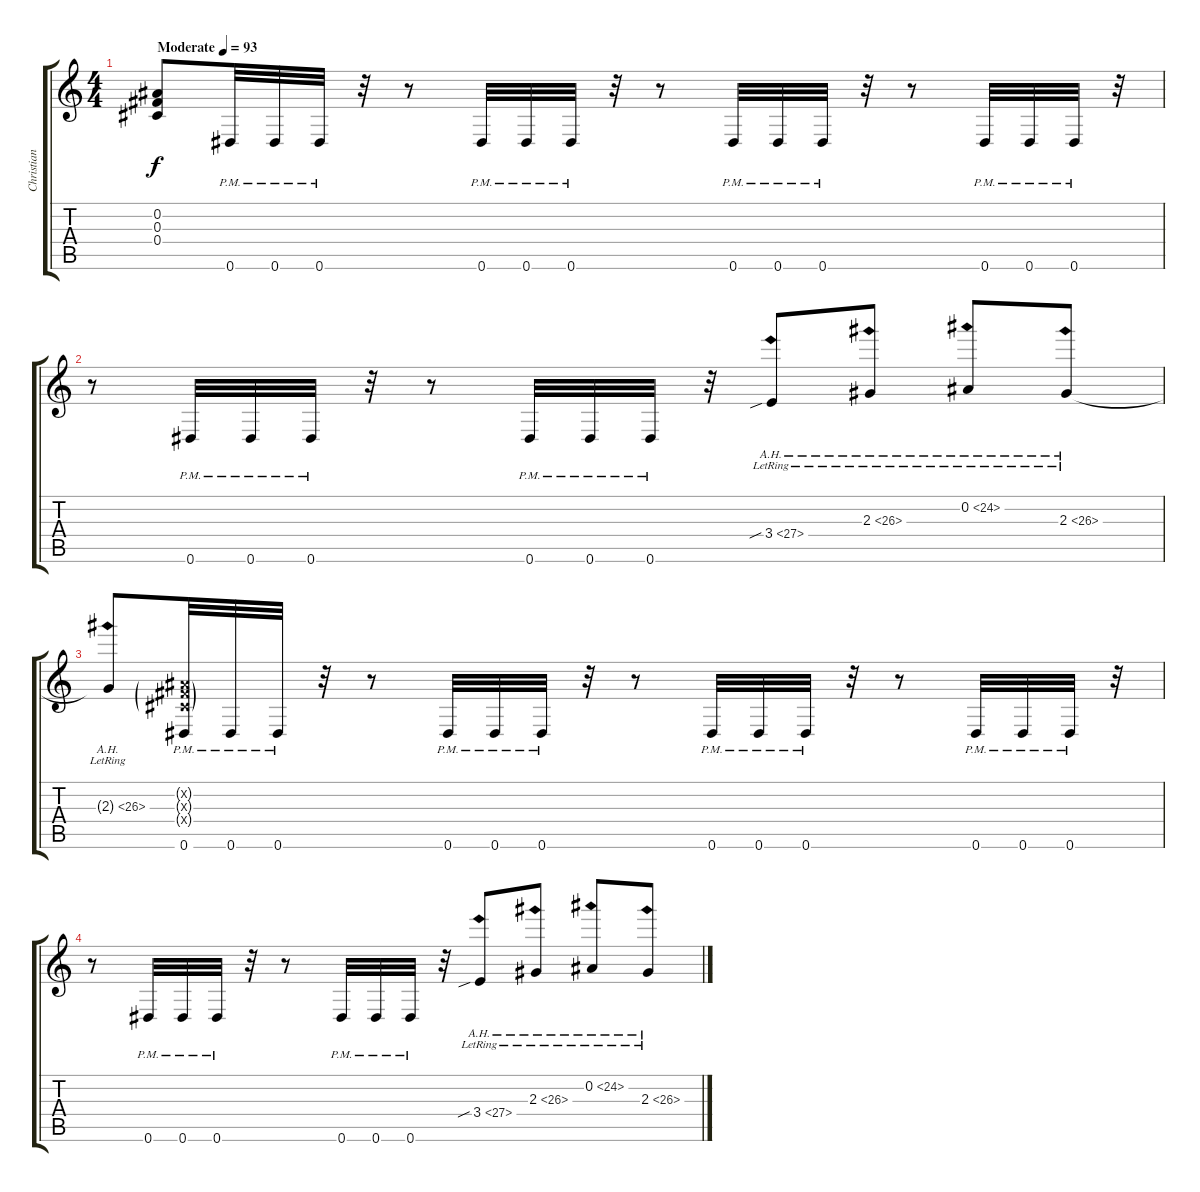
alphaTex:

\track ("Christian Andreu" "Christian ") {instrument distortionguitar}
\staff {score tabs}
\tuning (Eb4 Bb3 Gb3 Db3 Ab2 Eb2) {hide}
\ts (4 4)
\tempo (93 "Moderate")
\clef g2
\ks c
(0.2 0.3 0.4).8{dy f instrument distortionguitar} 0.6{pm}.32 0.6{pm}.32 0.6{pm}.32 r.32 r.8 0.6{pm}.32 0.6{pm}.32 0.6{pm}.32 r.32 r.8 0.6{pm}.32 0.6{pm}.32 0.6{pm}.32 r.32 r.8 0.6{pm}.32 0.6{pm}.32 0.6{pm}.32 r.32 |
r.8 0.6{pm}.32 0.6{pm}.32 0.6{pm}.32 r.32 r.8 0.6{pm}.32 0.6{pm}.32 0.6{pm}.32 r.32 3.4{ah 24 sib lr}.8 2.3{ah 24 lr}.8 0.2{ah 24 lr}.8 2.3{ah 24 lr}.8 |
2.3{ah 24 lr t}.8 (0.2{g x} 0.3{g x} 0.4{g x} 0.6{pm}).32 0.6{pm}.32 0.6{pm}.32 r.32 r.8 0.6{pm}.32 0.6{pm}.32 0.6{pm}.32 r.32 r.8 0.6{pm}.32 0.6{pm}.32 0.6{pm}.32 r.32 r.8 0.6{pm}.32 0.6{pm}.32 0.6{pm}.32 r.32 |
r.8 0.6{pm}.32 0.6{pm}.32 0.6{pm}.32 r.32 r.8 0.6{pm}.32 0.6{pm}.32 0.6{pm}.32 r.32 3.4{ah 24 sib lr}.8 2.3{ah 24 lr}.8 0.2{ah 24 lr}.8 2.3{ah 24 lr}.8
